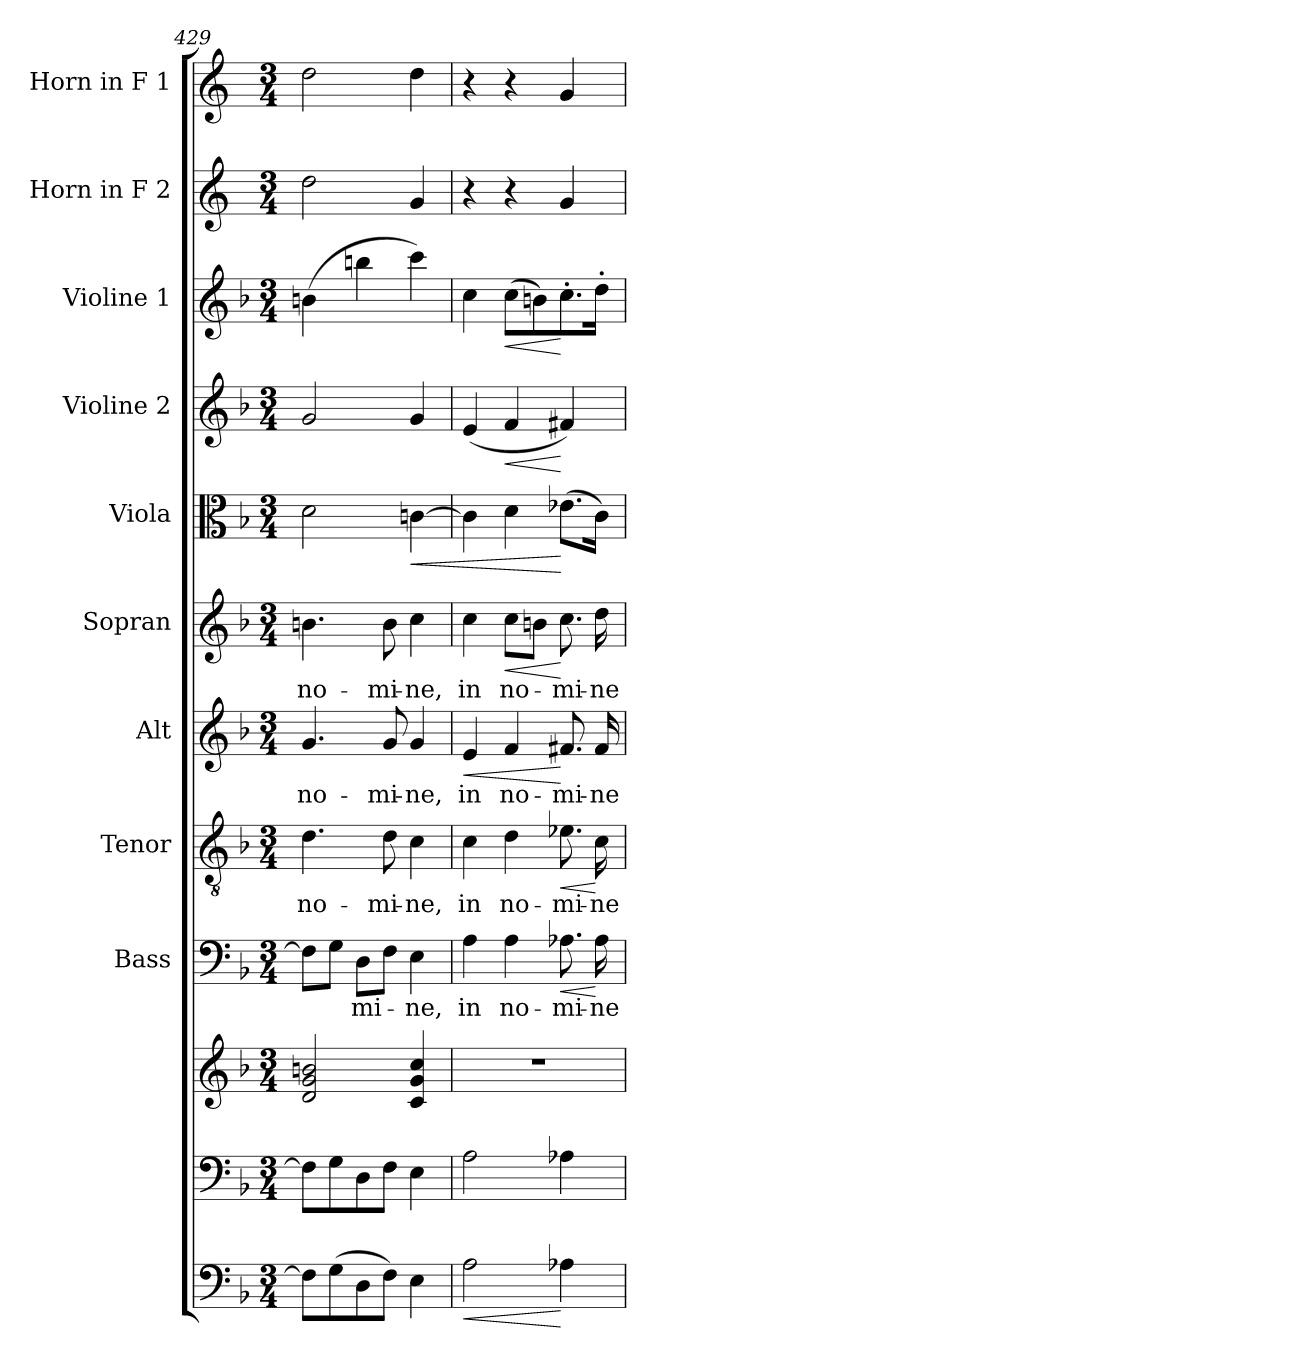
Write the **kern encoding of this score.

**kern	**dynam	**kern	**kern	**kern	**text	**dynam	**kern	**text	**dynam	**kern	**text	**dynam	**kern	**text	**dynam	**kern	**dynam	**kern	**dynam	**kern	**dynam	**kern	**kern
*part11	*part11	*part10	*part10	*part9	*part9	*part9	*part8	*part8	*part8	*part7	*part7	*part7	*part6	*part6	*part6	*part5	*part5	*part4	*part4	*part3	*part3	*part2	*part1
*staff12	*staff12	*staff11	*staff10	*staff9	*staff9	*staff9	*staff8	*staff8	*staff8	*staff7	*staff7	*staff7	*staff6	*staff6	*staff6	*staff5	*staff5	*staff4	*staff4	*staff3	*staff3	*staff2	*staff1
*	*	*	*	*I"Bass	*	*	*I"Tenor	*	*	*I"Alt	*	*	*I"Sopran	*	*	*I"Viola	*	*I"Violine 2	*	*I"Violine 1	*	*I"Horn in F 2	*I"Horn in F 1
*	*	*	*	*I'B.	*	*	*I'T.	*	*	*I'A.	*	*	*I'S.	*	*	*I'Vla.	*	*I'Vl. 2	*	*I'Vl. 1	*	*	*
*clefF4	*	*clefF4	*clefG2	*clefF4	*	*	*clefGv2	*	*	*clefG2	*	*	*clefG2	*	*	*clefC3	*	*clefG2	*	*clefG2	*	*clefG2	*clefG2
*ITrd7c12	*	*	*	*	*	*	*	*	*	*	*	*	*	*	*	*	*	*	*	*	*	*ITrd4c7	*ITrd4c7
*k[b-]	*	*k[b-]	*k[b-]	*k[b-]	*	*	*k[b-]	*	*	*k[b-]	*	*	*k[b-]	*	*	*k[b-]	*	*k[b-]	*	*k[b-]	*	*k[b-]	*k[b-]
*F:	*	*F:	*F:	*F:	*	*	*F:	*	*	*F:	*	*	*F:	*	*	*F:	*	*F:	*	*F:	*	*F:	*F:
*M3/4	*	*M3/4	*M3/4	*M3/4	*	*	*M3/4	*	*	*M3/4	*	*	*M3/4	*	*	*M3/4	*	*M3/4	*	*M3/4	*	*M3/4	*M3/4
=429	=429	=429	=429	=429	=429	=429	=429	=429	=429	=429	=429	=429	=429	=429	=429	=429	=429	=429	=429	=429	=429	=429	=429
!	!	!	!	!	!	!	!	!LO:LY:b	!	!	!LO:LY:b	!	!	!LO:LY:b	!	!	!	!	!	!	!	!	!
8FF\L]	.	8F\L]	2d/ 2g/ 2bn/	8F\L]	.	.	4.d\	no-	.	4.g/	no-	.	4.bn\	no-	.	2d\	.	2g/	.	(>4bn\	.	2g\	2g\
(>8GG\	.	8G\	.	8G\J	.	.	.	.	.	.	.	.	.	.	.	.	.	.	.	.	.	.	.
!	!	!	!	!	!LO:LY:b	!	!	!	!	!	!	!	!	!	!	!	!	!	!	!	!	!	!
8DD\	.	8D\	.	8D\L	-mi-	.	.	.	.	.	.	.	.	.	.	.	.	.	.	4bbn\	.	.	.
!	!	!	!	!	!	!	!	!LO:LY:b	!	!	!LO:LY:b	!	!	!LO:LY:b	!	!	!	!	!	!	!	!	!
8FF\J)	.	8F\J	.	8F\J	.	.	8d\	-mi-	.	8g/	-mi-	.	8b\	-mi-	.	.	.	.	.	.	.	.	.
!	!	!	!	!	!LO:LY:b	!	!	!LO:LY:b	!	!	!LO:LY:b	!	!	!LO:LY:b	!	!	!LO:HP:b	!	!	!	!	!	!
4EE\	.	4E\	4c/ 4g/ 4cc/	4E\	-ne,	.	4c\	-ne,	.	4g/	-ne,	.	4cc\	-ne,	.	[4cn\	<	4g/	.	4ccc\)	.	4c/	4g\
!!LO:PB:g=z
=430	=430	=430	=430	=430	=430	=430	=430	=430	=430	=430	=430	=430	=430	=430	=430	=430	=430	=430	=430	=430	=430	=430	=430
!	!LO:HP:b	!	!	!	!LO:LY:b	!	!	!LO:LY:b	!	!	!LO:LY:b	!LO:HP:b	!	!LO:LY:b	!	!	!	!	!	!	!	!	!
2AA\	<	2A\	2.r	4A\	in	.	4c\	in	.	4e/	in	<	4cc\	in	.	4c\]	.	(<4e/	.	4cc\	.	4r	4r
!	!	!	!	!	!LO:LY:b	!	!	!LO:LY:b	!	!	!LO:LY:b	!	!	!LO:LY:b	!LO:HP:b	!	!	!	!LO:HP:b	!	!LO:HP:b	!	!
.	.	.	.	4A\	no-	.	4d\	no-	.	4f/	no-	.	8cc\L	no-	<	4d\	.	4f/	<	(>8cc\L	<	4r	4r
.	.	.	.	.	.	.	.	.	.	.	.	.	8bn\J	.	.	.	.	.	.	8bn\)	.	.	.
!	!	!	!	!	!LO:LY:b	!LO:HP:b	!	!LO:LY:b	!LO:HP:b	!	!LO:LY:b	!	!	!LO:LY:b	!	!	!	!	!	!	!	!	!
4AA-X\	[	4A-X\	.	8.A-X\	-mi-	<	8.e-X\	-mi-	<	8.f#X/	-mi-	[	8.cc\	-mi-	[	(>8.e-X\L	[	4f#X/)	[	8.cc'>\	[	4c/	4c/
!	!	!	!	!	!LO:LY:b	!	!	!LO:LY:b	!	!	!LO:LY:b	!	!	!LO:LY:b	!	!	!	!	!	!	!	!	!
.	.	.	.	16A-\	-ne	[	16c\	-ne	[	16f#/	-ne	.	16dd\	-ne	.	16c\Jk)	.	.	.	16dd'>\Jk	.	.	.
=	=	=	=	=	=	=	=	=	=	=	=	=	=	=	=	=	=	=	=	=	=	=	=
*-	*-	*-	*-	*-	*-	*-	*-	*-	*-	*-	*-	*-	*-	*-	*-	*-	*-	*-	*-	*-	*-	*-	*-
